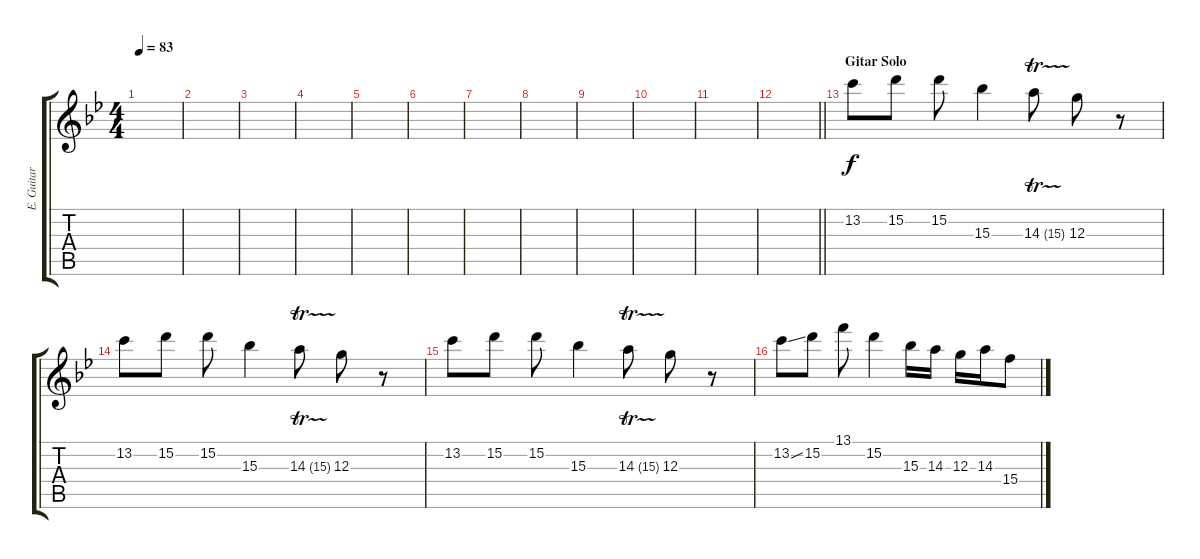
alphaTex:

\track ("E. Guitar 1" "E. Guitar ") {instrument electricguitarjazz}
\staff {score tabs}
\tuning (E4 B3 G3 D3 A2 E2) {hide}
\ts (4 4)
\tempo 83
\clef g2
\ks gminor
|
|
|
|
|
|
|
|
|
|
|
\barLineRight lightlight
|
\section ("" "Gitar Solo")
13.2.8{volume 16 balance 10 instrument distortionguitar} 15.2.8 15.2.8 15.3.4 14.3{tr (15 32)}.8 12.3.8 r.8 |
13.2.8 15.2.8 15.2.8 15.3.4 14.3{tr (15 32)}.8 12.3.8 r.8 |
13.2.8 15.2.8 15.2.8 15.3.4 14.3{tr (15 32)}.8 12.3.8 r.8 |
13.2{ss}.8 15.2.8 13.1.8 15.2.4 15.3.16 14.3.16 12.3.16 14.3.16 15.4.8
